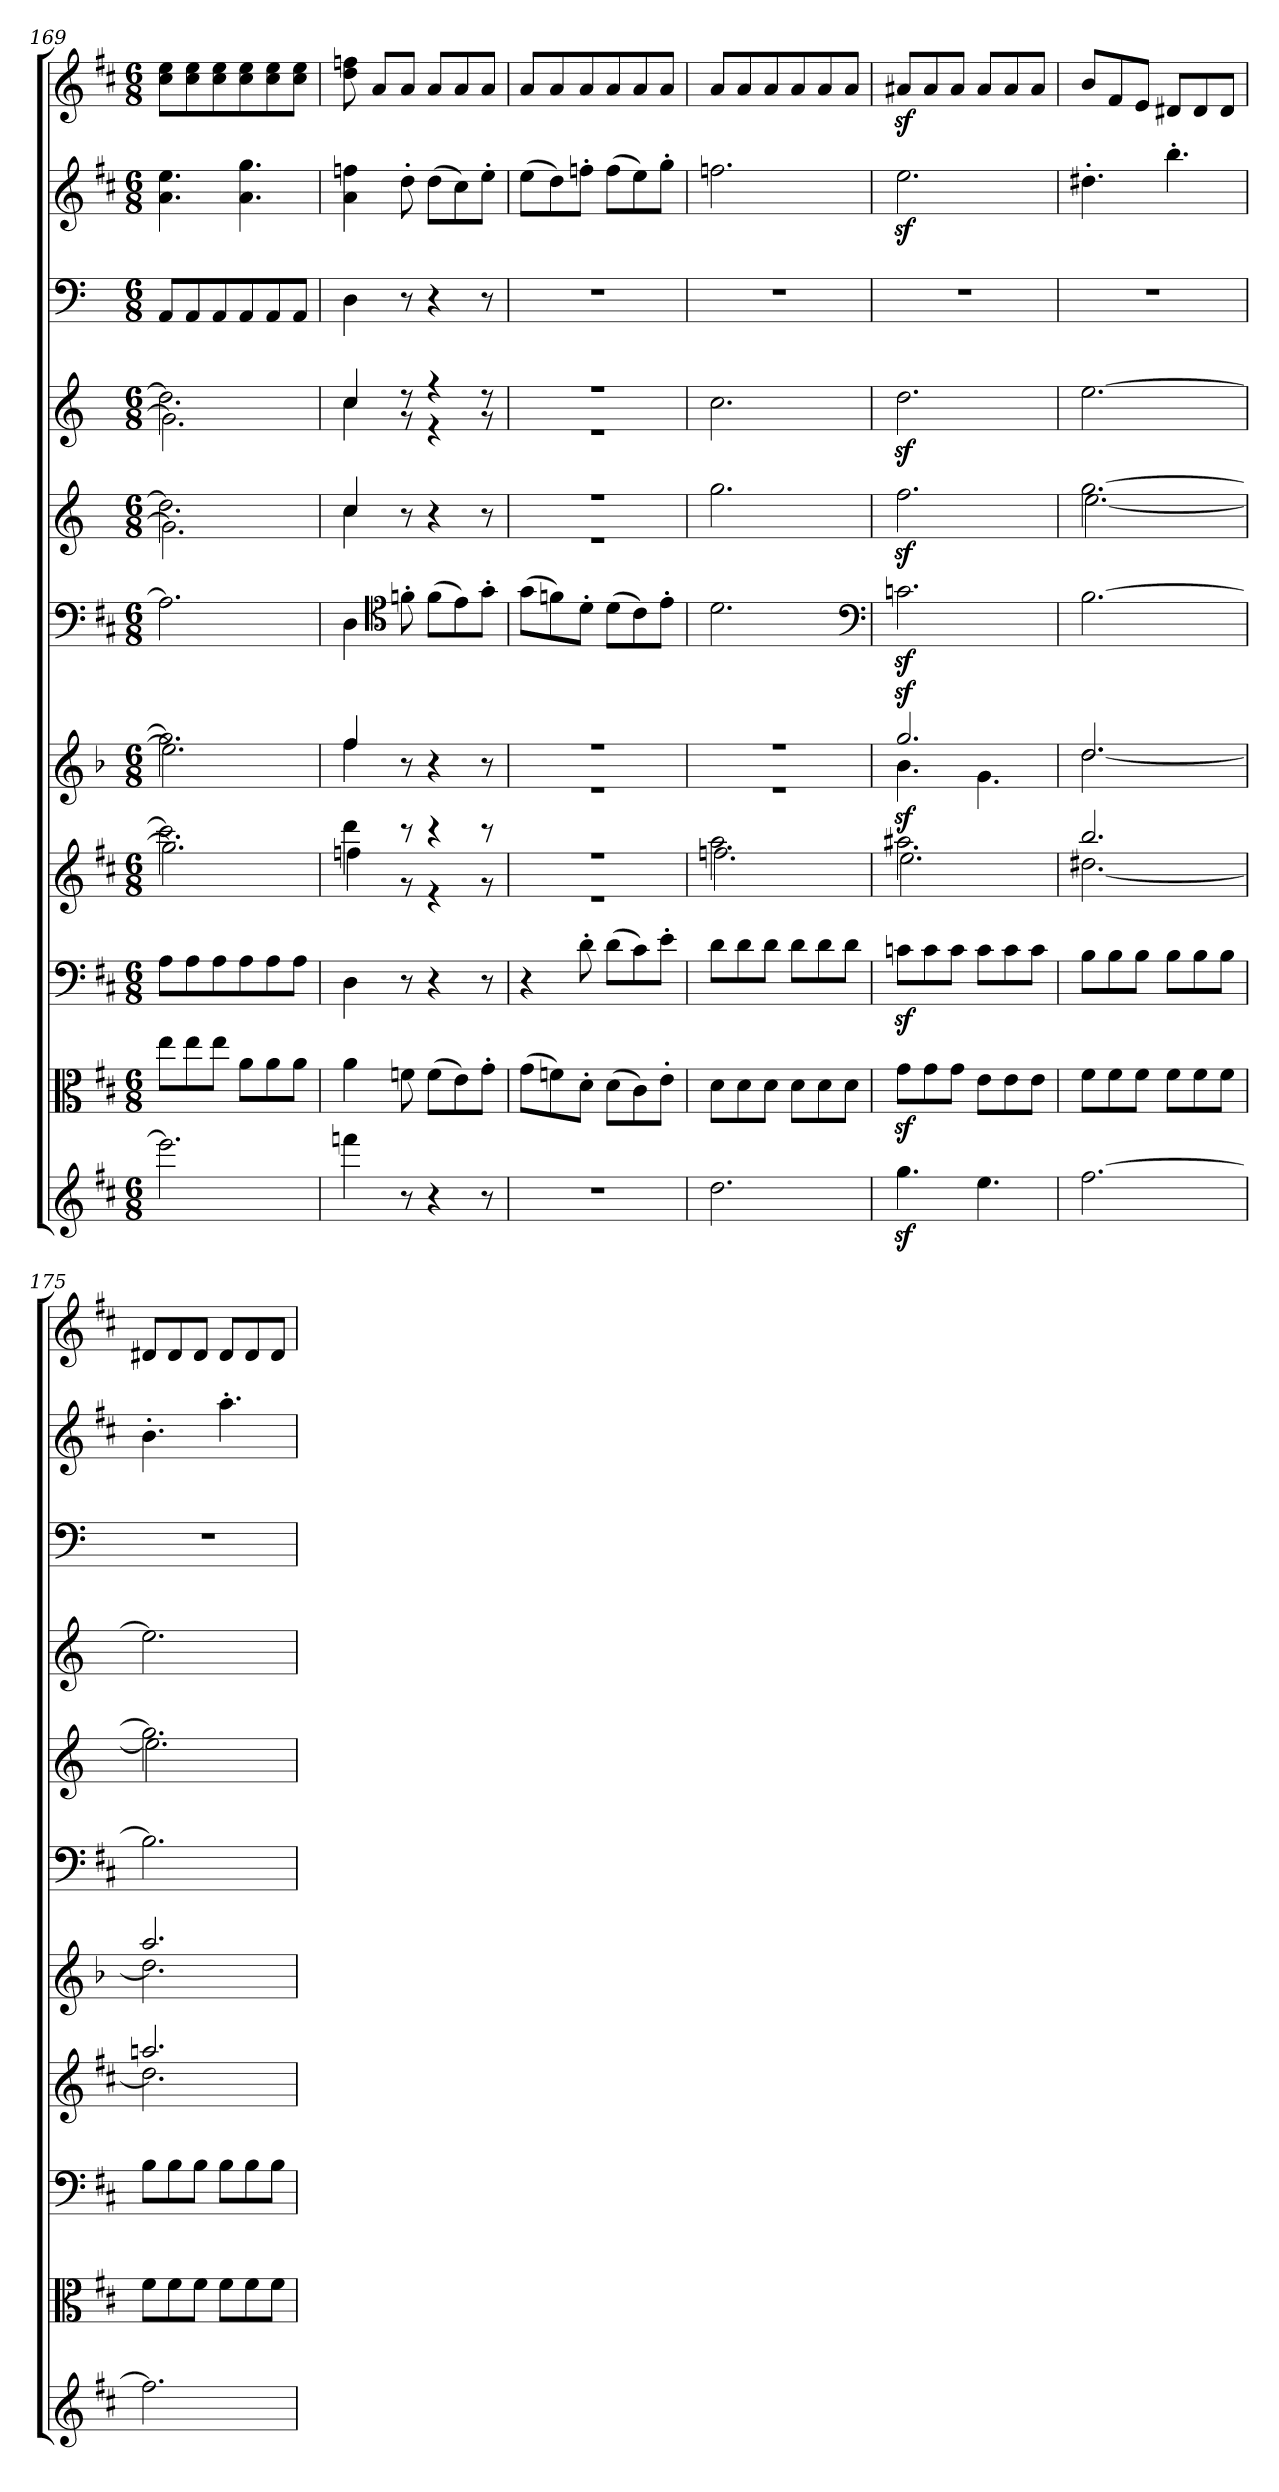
**kern	**kern	**kern	**kern	**kern	**kern	**kern	**kern	**kern	**kern	**kern
*part11	*part10	*part9	*part8	*part7	*part6	*part5	*part4	*part3	*part2	*part1
*staff11	*staff10	*staff9	*staff8	*staff7	*staff6	*staff5	*staff4	*staff3	*staff2	*staff1
*clefG2	*clefC3	*clefF4	*clefG2	*clefG2	*clefF4	*clefG2	*clefG2	*clefF4	*clefG2	*clefG2
*k[f#c#]	*k[f#c#]	*k[f#c#]	*k[f#c#]	*k[b-]	*k[f#c#]	*k[]	*k[]	*k[]	*k[f#c#]	*k[f#c#]
*D:	*D:	*D:	*D:	*	*D:	*	*	*	*D:	*D:
*M6/8	*M6/8	*M6/8	*M6/8	*M6/8	*M6/8	*M6/8	*M6/8	*M6/8	*M6/8	*M6/8
=169	=169	=169	=169	=169	=169	=169	=169	=169	=169	=169
*	*	*	*^	*^	*	*^	*^	*	*	*
2.eee\]	8ee\L	8A\L	2.ccc#\]	2.gg\]	2.gg\]	2.ee\]	2.A\]	2.dd\]	2.g\]	2.dd\]	2.g\]	8AA/L	4.a\ 4.ee\	8cc#\ 8ee\L
.	8ee\	8A\	.	.	.	.	.	.	.	.	.	8AA/	.	8cc#\ 8ee\
.	8ee\J	8A\	.	.	.	.	.	.	.	.	.	8AA/	.	8cc#\ 8ee\
.	8a\L	8A\	.	.	.	.	.	.	.	.	.	8AA/	4.a\ 4.gg\	8cc#\ 8ee\
.	8a\	8A\	.	.	.	.	.	.	.	.	.	8AA/	.	8cc#\ 8ee\
.	8a\J	8A\J	.	.	.	.	.	.	.	.	.	8AA/J	.	8cc#\ 8ee\J
=170	=170	=170	=170	=170	=170	=170	=170	=170	=170	=170	=170	=170	=170	=170
4fffn\	4a\	4D\	4ddd\	4ffn\	4ff/	4ff\	4D\	4cc/	4cc\	4cc/	4cc\	4D\	4a\ 4ffn\	8dd\ 8ffn\
.	.	.	.	.	.	.	.	.	.	.	.	.	.	8a/L
*	*	*	*	*	*	*	*clefC4	*	*	*	*	*	*	*
8r	8fn\	8r	8r	8r	8r	8ryy	8fn'\	8r	8ryy	8r	8r	8r	8dd'\	8a/J
4r	(8f\L	4r	4r	4r	4r	4ryy	(8f\L	4r	4ryy	4r	4r	4r	(8dd\L	8a/L
.	8e\)	.	.	.	.	.	8e\)	.	.	.	.	.	8cc#\)	8a/
8r	8g'\J	8r	8r	8r	8r	8ryy	8g'\J	8r	8ryy	8r	8r	8r	8ee'\J	8a/J
=171	=171	=171	=171	=171	=171	=171	=171	=171	=171	=171	=171	=171	=171	=171
2.r	(8g\L	4r	2.r	2.r	2.r	2.r	(8g\L	2.r	2.r	2.r	2.r	2.r	(8ee\L	8a/L
.	8fn\)	.	.	.	.	.	8fn\)	.	.	.	.	.	8dd\)	8a/
.	8d'\J	8d'\	.	.	.	.	8d'\J	.	.	.	.	.	8ffn'\J	8a/
.	(8d\L	(8d\L	.	.	.	.	(8d\L	.	.	.	.	.	(8ff\L	8a/
.	8c#\)	8c#\)	.	.	.	.	8c#\)	.	.	.	.	.	8ee\)	8a/
.	8e'\J	8e'\J	.	.	.	.	8e'\J	.	.	.	.	.	8gg'\J	8a/J
*	*	*	*	*	*	*	*	*v	*v	*	*	*	*	*
*	*	*	*	*	*	*	*	*	*v	*v	*	*	*
=172	=172	=172	=172	=172	=172	=172	=172	=172	=172	=172	=172	=172
2.dd\	8d\L	8d\L	2.aa\	2.ffn\	2.r	2.r	2.d\	2.gg\	2.cc\	2.r	2.ffn\	8a/L
.	8d\	8d\	.	.	.	.	.	.	.	.	.	8a/
.	8d\J	8d\J	.	.	.	.	.	.	.	.	.	8a/
.	8d\L	8d\L	.	.	.	.	.	.	.	.	.	8a/
.	8d\	8d\	.	.	.	.	.	.	.	.	.	8a/
.	8d\J	8d\J	.	.	.	.	.	.	.	.	.	8a/J
*	*	*	*	*	*	*	*clefF4	*	*	*	*	*
=173	=173	=173	=173	=173	=173	=173	=173	=173	=173	=173	=173	=173
4.ggz\	8gz\L	8cnz\L	2.aa#Xz>\	2.ee\	2.ggz>/	4.b-\	2.cnz\	2.ffz\	2.ddz\	2.r	2.eez\	8a#Xz/L
.	8g\	8c\	.	.	.	.	.	.	.	.	.	8a#/
.	8g\J	8c\J	.	.	.	.	.	.	.	.	.	8a#/J
4.ee\	8e\L	8c\L	.	.	.	4.g\	.	.	.	.	.	8a#/L
.	8e\	8c\	.	.	.	.	.	.	.	.	.	8a#/
.	8e\J	8c\J	.	.	.	.	.	.	.	.	.	8a#/J
=174	=174	=174	=174	=174	=174	=174	=174	=174	=174	=174	=174	=174
*	*	*	*	*	*	*	*	*^	*	*	*	*
[2.ff#\	8f#\L	8B\L	2.bb/	[2.dd#X\	2.dd/	[2.dd\	[2.B\	[2.gg\	[2.ee\	[2.ee\	2.r	4.dd#X'\	8b/L
.	8f#\	8B\	.	.	.	.	.	.	.	.	.	.	8f#/
.	8f#\J	8B\J	.	.	.	.	.	.	.	.	.	.	8e/J
.	8f#\L	8B\L	.	.	.	.	.	.	.	.	.	4.bb'\	8d#X/L
.	8f#\	8B\	.	.	.	.	.	.	.	.	.	.	8d#/
.	8f#\J	8B\J	.	.	.	.	.	.	.	.	.	.	8d#/J
=175	=175	=175	=175	=175	=175	=175	=175	=175	=175	=175	=175	=175	=175
2.ff#\]	8f#\L	8B\L	2.aan/	2.dd#\]	2.aa/	2.dd\]	2.B\]	2.gg\]	2.ee\]	2.ee\]	2.r	4.b'\	8d#X/L
.	8f#\	8B\	.	.	.	.	.	.	.	.	.	.	8d#/
.	8f#\J	8B\J	.	.	.	.	.	.	.	.	.	.	8d#/J
.	8f#\L	8B\L	.	.	.	.	.	.	.	.	.	4.aa'\	8d#/L
.	8f#\	8B\	.	.	.	.	.	.	.	.	.	.	8d#/
.	8f#\J	8B\J	.	.	.	.	.	.	.	.	.	.	8d#/J
*	*	*	*v	*v	*	*	*	*v	*v	*	*	*	*
*	*	*	*	*v	*v	*	*	*	*	*	*
=	=	=	=	=	=	=	=	=	=	=
*-	*-	*-	*-	*-	*-	*-	*-	*-	*-	*-
